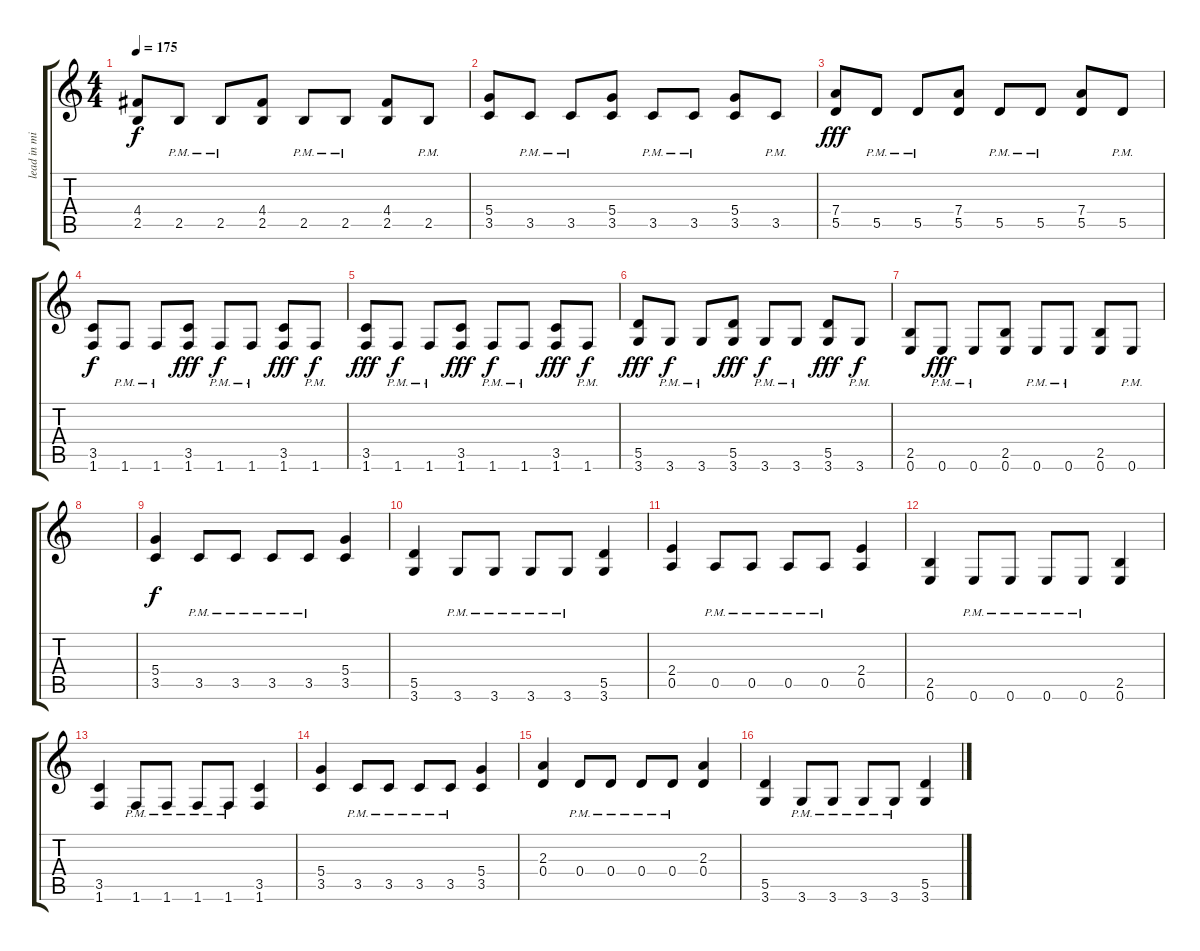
\track ("lead in mi" "lead in mi") {instrument distortionguitar}
\staff {score tabs}
\tuning (E4 B3 G3 D3 A2 E2) {hide}
\ts (4 4)
\tempo 175
\clef g2
\ks c
(4.4 2.5).8{dy f} 2.5{pm}.8 2.5{pm}.8 (4.4 2.5).8 2.5{pm}.8 2.5{pm}.8 (4.4 2.5).8 2.5{pm}.8 |
(5.4 3.5).8 3.5{pm}.8 3.5{pm}.8 (5.4 3.5).8 3.5{pm}.8 3.5{pm}.8 (5.4 3.5).8 3.5{pm}.8 |
(7.4 5.5).8{dy fff} 5.5{pm}.8 5.5{pm}.8 (7.4 5.5).8 5.5{pm}.8 5.5{pm}.8 (7.4 5.5).8 5.5{pm}.8 |
(3.5 1.6).8{dy f} 1.6{pm}.8 1.6{pm}.8 (3.5 1.6).8{dy fff} 1.6{pm}.8{dy f} 1.6{pm}.8 (3.5 1.6).8{dy fff} 1.6{pm}.8{dy f} |
(3.5 1.6).8{dy fff} 1.6{pm}.8{dy f} 1.6{pm}.8 (3.5 1.6).8{dy fff} 1.6{pm}.8{dy f} 1.6{pm}.8 (3.5 1.6).8{dy fff} 1.6{pm}.8{dy f} |
(5.5 3.6).8{dy fff} 3.6{pm}.8{dy f} 3.6{pm}.8 (5.5 3.6).8{dy fff} 3.6{pm}.8{dy f} 3.6{pm}.8 (5.5 3.6).8{dy fff} 3.6{pm}.8{dy f} |
(2.5 0.6).8 0.6{pm}.8{dy fff} 0.6{pm}.8 (2.5 0.6).8 0.6{pm}.8 0.6{pm}.8 (2.5 0.6).8 0.6{pm}.8 |
|
(5.4 3.5).4{dy f} 3.5{pm}.8 3.5{pm}.8 3.5{pm}.8 3.5{pm}.8 (5.4 3.5).4 |
(5.5 3.6).4 3.6{pm}.8 3.6{pm}.8 3.6{pm}.8 3.6{pm}.8 (5.5 3.6).4 |
(2.4 0.5).4 0.5{pm}.8 0.5{pm}.8 0.5{pm}.8 0.5{pm}.8 (2.4 0.5).4 |
(2.5 0.6).4 0.6{pm}.8 0.6{pm}.8 0.6{pm}.8 0.6{pm}.8 (2.5 0.6).4 |
(3.5 1.6).4 1.6{pm}.8 1.6{pm}.8 1.6{pm}.8 1.6{pm}.8 (3.5 1.6).4 |
(5.4 3.5).4 3.5{pm}.8 3.5{pm}.8 3.5{pm}.8 3.5{pm}.8 (5.4 3.5).4 |
(2.3 0.4).4 0.4{pm}.8 0.4{pm}.8 0.4{pm}.8 0.4{pm}.8 (2.3 0.4).4 |
(5.5 3.6).4 3.6{pm}.8 3.6{pm}.8 3.6{pm}.8 3.6{pm}.8 (5.5 3.6).4
